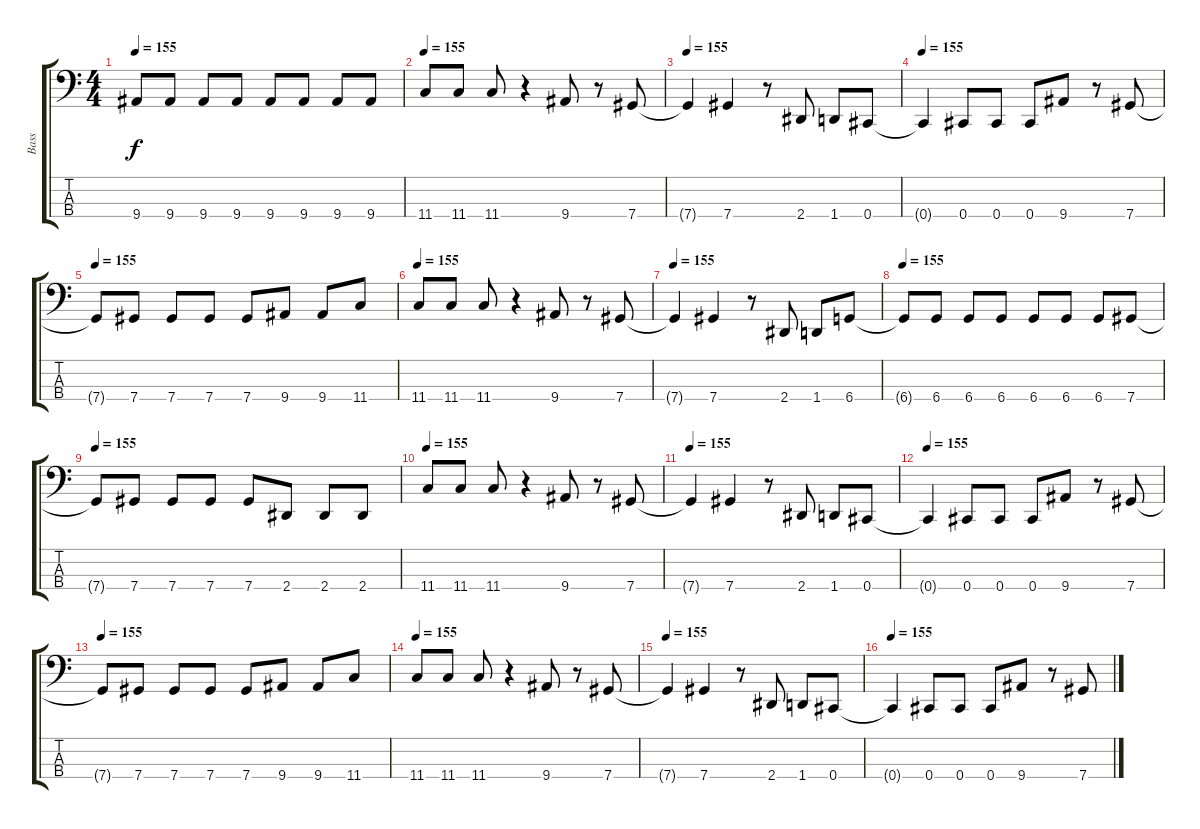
\track ("Bass" "Bass") {instrument electricbassfinger}
\staff {score tabs}
\tuning (E2 B1 Gb1 Db1) {hide}
\ts (4 4)
\tempo 155
\clef f4
\ks c
9.4.8{dy f} 9.4.8 9.4.8 9.4.8 9.4.8 9.4.8 9.4.8 9.4.8 |
\tempo 155
11.4.8 11.4.8 11.4.8 r.4 9.4.8 r.8 7.4.8 |
\tempo 155
7.4{t}.4 7.4.4 r.8 2.4.8 1.4.8 0.4.8 |
\tempo 155
0.4{t}.4 0.4.8 0.4.8 0.4.8 9.4.8 r.8 7.4.8 |
\tempo 155
7.4{t}.8 7.4.8 7.4.8 7.4.8 7.4.8 9.4.8 9.4.8 11.4.8 |
\tempo 155
11.4.8 11.4.8 11.4.8 r.4 9.4.8 r.8 7.4.8 |
\tempo 155
7.4{t}.4 7.4.4 r.8 2.4.8 1.4.8 6.4.8 |
\tempo 155
6.4{t}.8 6.4.8 6.4.8 6.4.8 6.4.8 6.4.8 6.4.8 7.4.8 |
\tempo 155
7.4{t}.8 7.4.8 7.4.8 7.4.8 7.4.8 2.4.8 2.4.8 2.4.8 |
\tempo 155
11.4.8 11.4.8 11.4.8 r.4 9.4.8 r.8 7.4.8 |
\tempo 155
7.4{t}.4 7.4.4 r.8 2.4.8 1.4.8 0.4.8 |
\tempo 155
0.4{t}.4 0.4.8 0.4.8 0.4.8 9.4.8 r.8 7.4.8 |
\tempo 155
7.4{t}.8 7.4.8 7.4.8 7.4.8 7.4.8 9.4.8 9.4.8 11.4.8 |
\tempo 155
11.4.8 11.4.8 11.4.8 r.4 9.4.8 r.8 7.4.8 |
\tempo 155
7.4{t}.4 7.4.4 r.8 2.4.8 1.4.8 0.4.8 |
\tempo 155
0.4{t}.4 0.4.8 0.4.8 0.4.8 9.4.8 r.8 7.4.8
